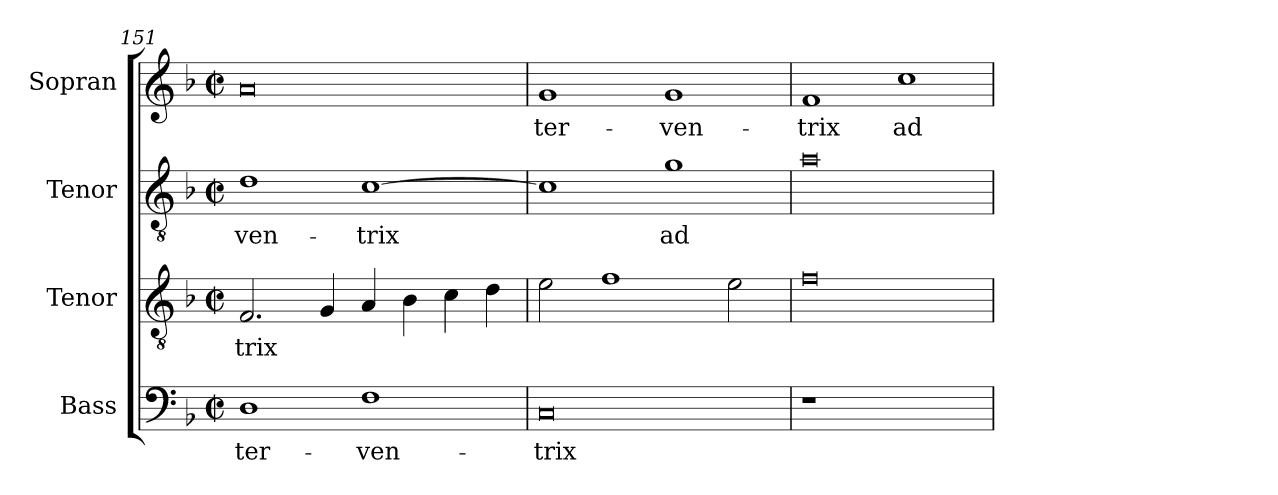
**kern	**text	**kern	**text	**kern	**text	**kern	**text
*part4	*part4	*part3	*part3	*part2	*part2	*part1	*part1
*staff4	*staff4	*staff3	*staff3	*staff2	*staff2	*staff1	*staff1
*I"Bass	*	*I"Tenor	*	*I"Tenor	*	*I"Sopran	*
*	*	*I'Tenor	*	*	*	*	*
*clefF4	*	*clefGv2	*	*clefGv2	*	*clefG2	*
*	*	*ITrd7c12	*	*ITrd7c12	*	*	*
*k[b-]	*	*k[b-]	*	*k[b-]	*	*k[b-]	*
*F:	*	*F:	*	*F:	*	*F:	*
*M2/2	*	*M2/2	*	*M2/2	*	*M2/2	*
*met(c|)	*	*met(c|)	*	*met(c|)	*	*met(c|)	*
=151	=151	=151	=151	=151	=151	=151	=151
!	!LO:LY:b:color=#000000	!	!	!	!	!	!
!	!	!	!LO:LY:b:color=#000000	!	!	!	!
!	!	!	!	!	!LO:LY:b:color=#000000	!	!
1Di	-ter-	2.FFi/	-trix	1Di	-ven-	0ai	.
.	.	4GGi/	.	.	.	.	.
!	!LO:LY:b:color=#000000	!	!	!	!	!	!
!	!	!	!	!	!LO:LY:b:color=#000000	!	!
1Fi	-ven-	4AAi/	.	[>1Ci	-trix	.	.
.	.	4BB-i\	.	.	.	.	.
.	.	4Ci\	.	.	.	.	.
.	.	4Di\	.	.	.	.	.
=152	=152	=152	=152	=152	=152	=152	=152
!	!LO:LY:b:color=#000000	!	!	!	!	!	!
!	!	!	!	!	!	!	!LO:LY:b:color=#000000
0Ci	-trix	2Ei\	.	1Ci]	.	1gi	-ter-
.	.	1Fi	.	.	.	.	.
!	!	!	!	!	!LO:LY:b:color=#000000	!	!
!	!	!	!	!	!	!	!LO:LY:b:color=#000000
.	.	.	.	1Gi	ad	1gi	-ven-
.	.	2Ei\	.	.	.	.	.
=153	=153	=153	=153	=153	=153	=153	=153
!LO:N:vis=1	!	!	!	!	!	!	!
!	!	!	!	!	!	!	!LO:LY:b:color=#000000
1r	.	0Fi	.	0Ai	.	1fi	-trix
!	!	!	!	!	!	!	!LO:LY:b:color=#000000
1ryy	.	.	.	.	.	1cci	ad
=	=	=	=	=	=	=	=
*-	*-	*-	*-	*-	*-	*-	*-
